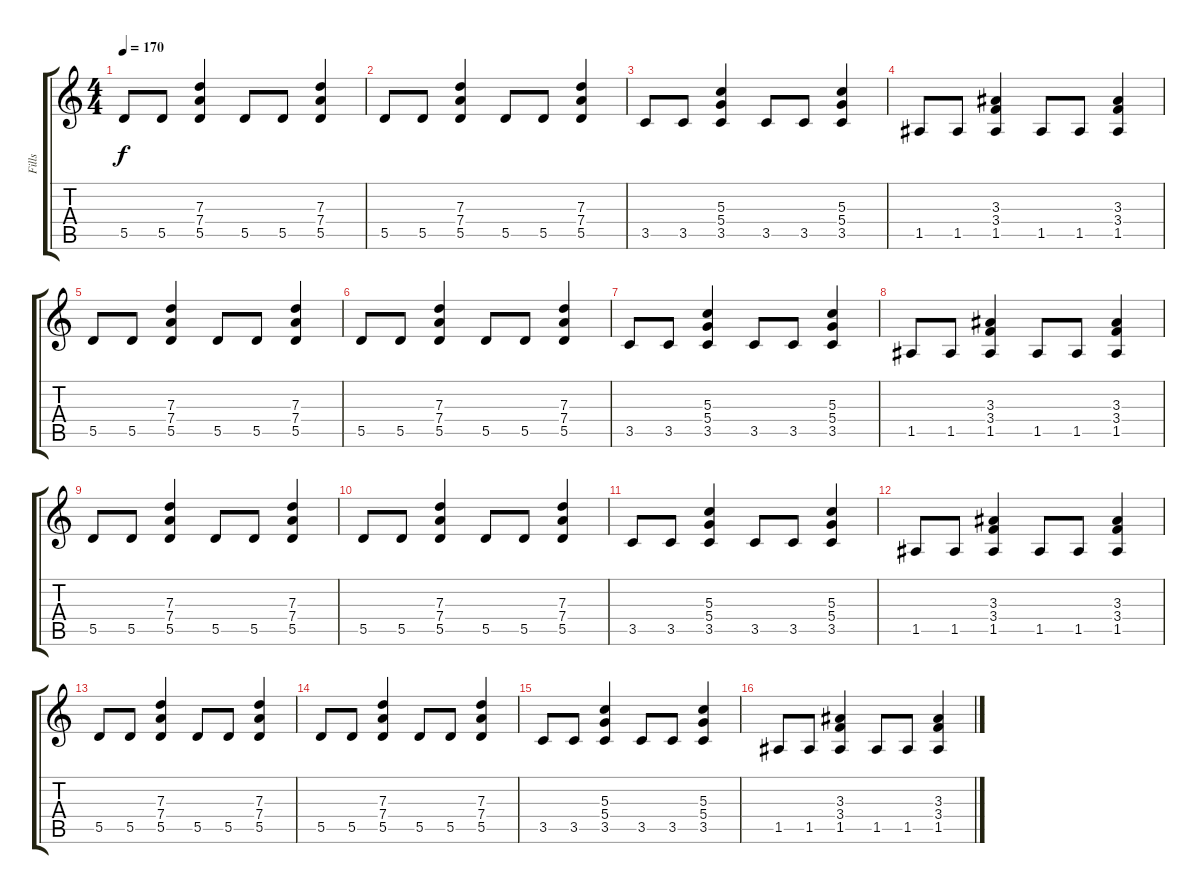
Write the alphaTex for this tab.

\track ("Fills" "Fills") {instrument distortionguitar}
\staff {score tabs}
\tuning (E4 B3 G3 D3 A2 E2) {hide}
\ts (4 4)
\tempo 170
\clef g2
\ks c
5.5.8{dy f} 5.5.8 (7.3 7.4 5.5).4 5.5.8 5.5.8 (7.3 7.4 5.5).4 |
5.5.8 5.5.8 (7.3 7.4 5.5).4 5.5.8 5.5.8 (7.3 7.4 5.5).4 |
3.5.8 3.5.8 (5.3 5.4 3.5).4 3.5.8 3.5.8 (5.3 5.4 3.5).4 |
1.5.8 1.5.8 (3.3 3.4 1.5).4 1.5.8 1.5.8 (3.3 3.4 1.5).4 |
5.5.8 5.5.8 (7.3 7.4 5.5).4 5.5.8 5.5.8 (7.3 7.4 5.5).4 |
5.5.8 5.5.8 (7.3 7.4 5.5).4 5.5.8 5.5.8 (7.3 7.4 5.5).4 |
3.5.8 3.5.8 (5.3 5.4 3.5).4 3.5.8 3.5.8 (5.3 5.4 3.5).4 |
1.5.8 1.5.8 (3.3 3.4 1.5).4 1.5.8 1.5.8 (3.3 3.4 1.5).4 |
5.5.8 5.5.8 (7.3 7.4 5.5).4 5.5.8 5.5.8 (7.3 7.4 5.5).4 |
5.5.8 5.5.8 (7.3 7.4 5.5).4 5.5.8 5.5.8 (7.3 7.4 5.5).4 |
3.5.8 3.5.8 (5.3 5.4 3.5).4 3.5.8 3.5.8 (5.3 5.4 3.5).4 |
1.5.8 1.5.8 (3.3 3.4 1.5).4 1.5.8 1.5.8 (3.3 3.4 1.5).4 |
5.5.8 5.5.8 (7.3 7.4 5.5).4 5.5.8 5.5.8 (7.3 7.4 5.5).4 |
5.5.8 5.5.8 (7.3 7.4 5.5).4 5.5.8 5.5.8 (7.3 7.4 5.5).4 |
3.5.8 3.5.8 (5.3 5.4 3.5).4 3.5.8 3.5.8 (5.3 5.4 3.5).4 |
1.5.8 1.5.8 (3.3 3.4 1.5).4 1.5.8 1.5.8 (3.3 3.4 1.5).4
